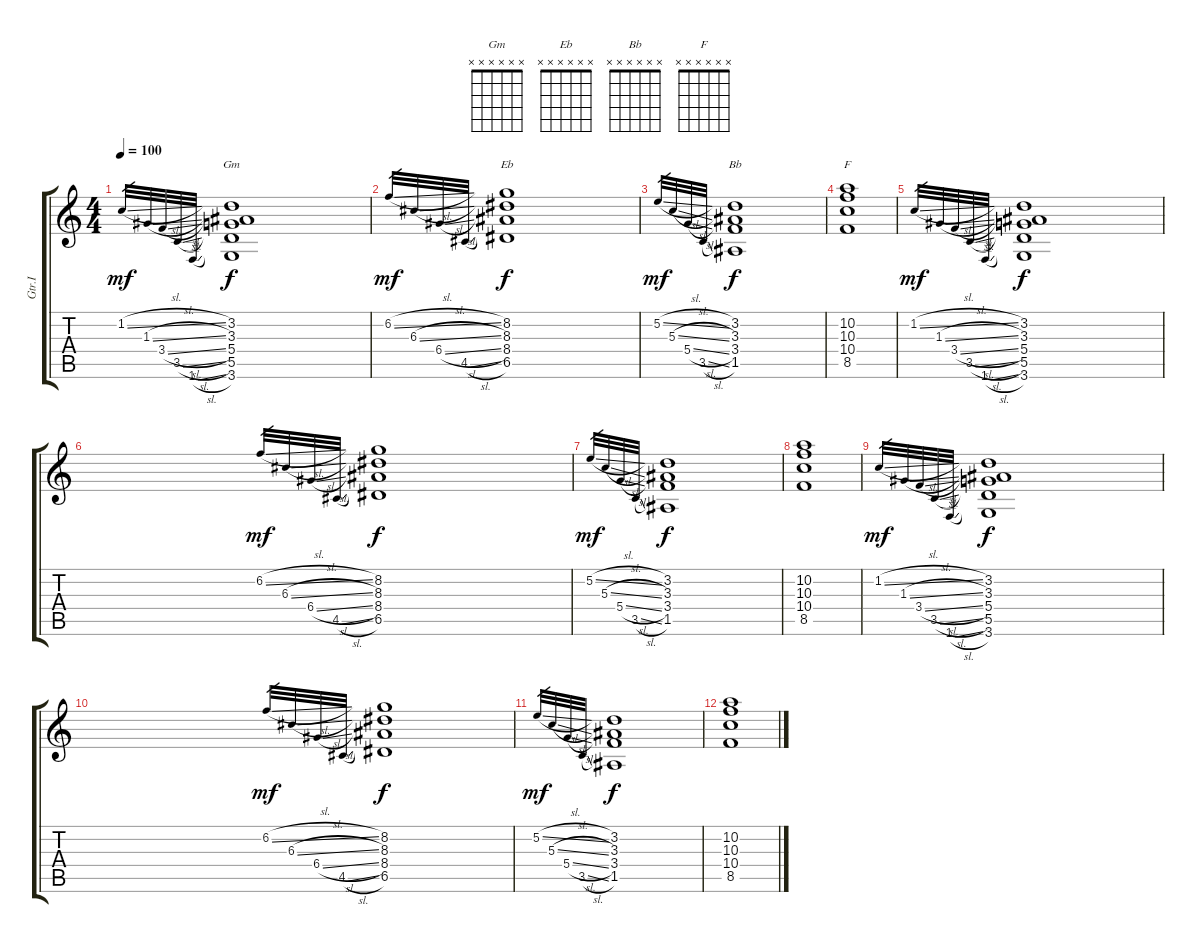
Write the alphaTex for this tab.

\track ("Gtr.I" "Gtr.I") {instrument overdrivenguitar}
\staff {score tabs}
\tuning (E4 B3 G3 D3 A2 E2) {hide}
\chord ("Gm" x x x x x x)
\chord ("Eb" x x x x x x)
\chord ("Bb" x x x x x x)
\chord ("F" x x x x x x)
\ts (4 4)
\tempo 100
\clef g2
\ks c
1.2{sl}.32{gr dy mf} 1.3{sl}.32{gr} 3.4{sl}.32{gr} 3.5{sl}.32{gr} 1.6{sl}.32{gr} (3.2 3.3 5.4 5.5 3.6).1{ch "Gm" dy f} |
6.2{sl}.32{gr dy mf} 6.3{sl}.32{gr} 6.4{sl}.32{gr} 4.5{sl}.32{gr} (8.2 8.3 8.4 6.5).1{ch "Eb" dy f} |
5.2{sl}.32{gr dy mf} 5.3{sl}.32{gr} 5.4{sl}.32{gr} 3.5{sl}.32{gr} (3.2 3.3 3.4 1.5).1{ch "Bb" dy f} |
(10.2 10.3 10.4 8.5).1{ch "F"} |
1.2{sl}.32{gr dy mf} 1.3{sl}.32{gr} 3.4{sl}.32{gr} 3.5{sl}.32{gr} 1.6{sl}.32{gr} (3.2 3.3 5.4 5.5 3.6).1{dy f volume 9} |
6.2{sl}.32{gr dy mf} 6.3{sl}.32{gr} 6.4{sl}.32{gr} 4.5{sl}.32{gr} (8.2 8.3 8.4 6.5).1{dy f} |
5.2{sl}.32{gr dy mf} 5.3{sl}.32{gr} 5.4{sl}.32{gr} 3.5{sl}.32{gr} (3.2 3.3 3.4 1.5).1{dy f volume 6} |
(10.2 10.3 10.4 8.5).1 |
1.2{sl}.32{gr dy mf} 1.3{sl}.32{gr} 3.4{sl}.32{gr} 3.5{sl}.32{gr} 1.6{sl}.32{gr} (3.2 3.3 5.4 5.5 3.6).1{dy f volume 3} |
6.2{sl}.32{gr dy mf} 6.3{sl}.32{gr} 6.4{sl}.32{gr} 4.5{sl}.32{gr} (8.2 8.3 8.4 6.5).1{dy f} |
5.2{sl}.32{gr dy mf} 5.3{sl}.32{gr} 5.4{sl}.32{gr} 3.5{sl}.32{gr} (3.2 3.3 3.4 1.5).1{dy f volume 0} |
(10.2 10.3 10.4 8.5).1
